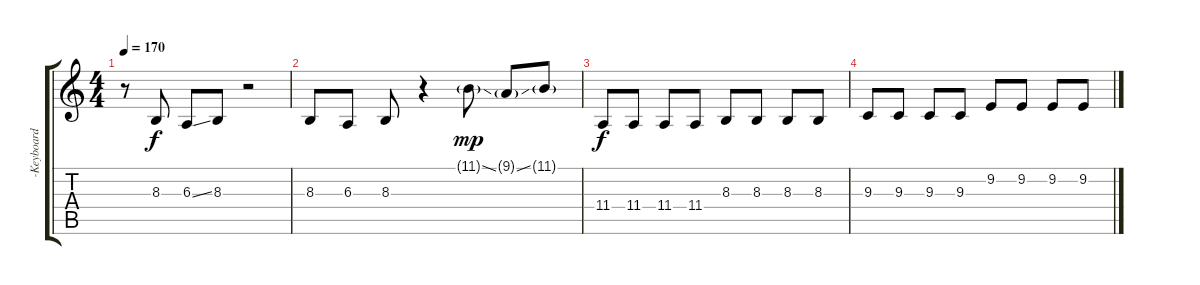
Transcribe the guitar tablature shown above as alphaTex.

\track ("-Keyboard melodies-" "-Keyboard ") {instrument oboe}
\staff {score tabs}
\tuning (C4 G3 Eb3 Bb2 F2 C2) {hide}
\ts (4 4)
\tempo 170
\clef g2
\ks c
r.8{dy f} 8.3.8 6.3{ss}.8 8.3.8 r.2 |
8.3.8 6.3.8 8.3.8 r.4 11.1{ss g}.8{dy mp} 9.1{ss g}.8 11.1{g}.8 |
11.4.8{dy f} 11.4.8 11.4.8 11.4.8 8.3.8 8.3.8 8.3.8 8.3.8 |
9.3.8 9.3.8 9.3.8 9.3.8 9.2.8 9.2.8 9.2.8 9.2.8
